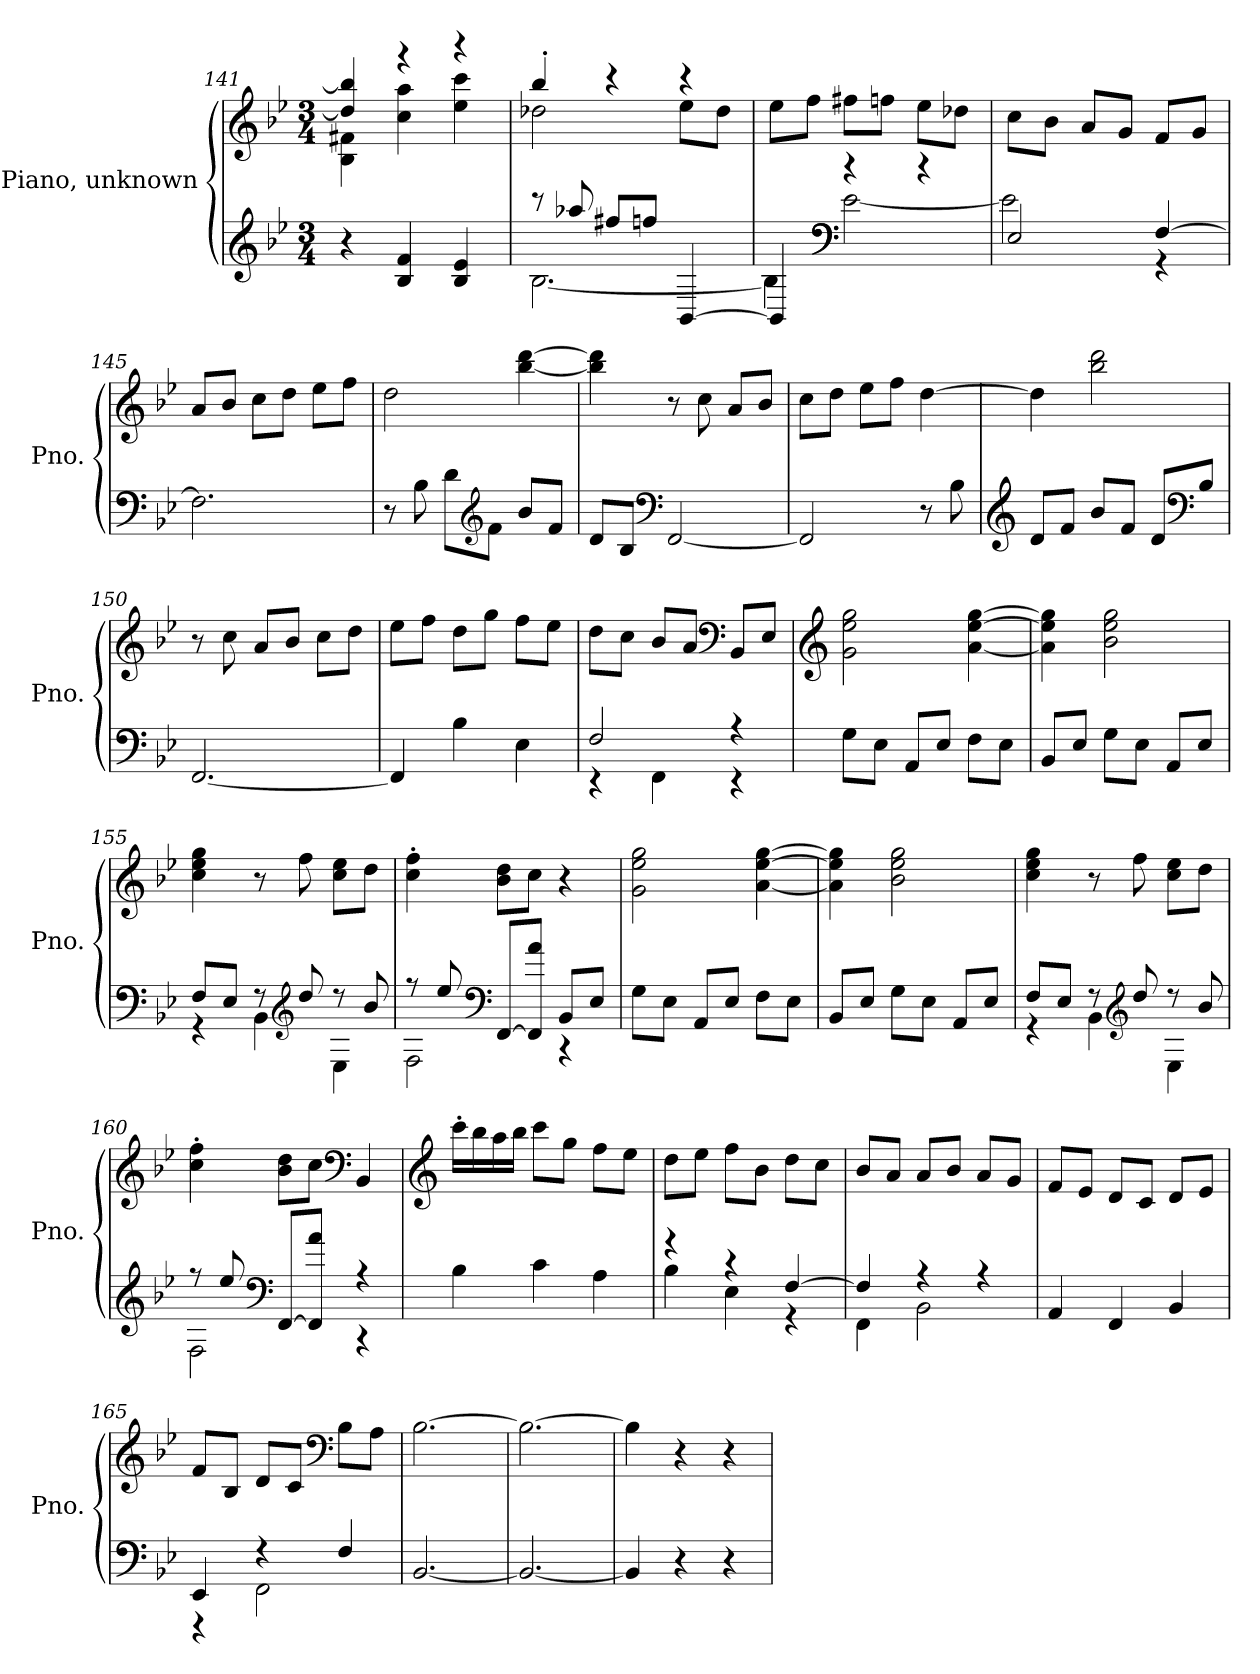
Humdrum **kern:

**kern	**kern
*part1	*part1
*staff2	*staff1
*I"Piano, unknown	*
*I'Pno.	*
!!LO:LB:g=z
*clefG2	*clefG2
*k[b-e-]	*k[b-e-]
*M3/4	*M3/4
=141	=141
*	*^
4r	4dd-/] 4bb-/]	4B-\ 4f#X\
4B-/ 4f/	4r	4cc\ 4aa\
4B-/ 4e-/	4r	4ee-\ 4ccc\
=142	=142	=142
*^	*	*
8r	[2.B-\	4bb-'/	2dd-X\
8aa-X/	.	.	.
8ff#X/L	.	4r	.
8ffn/J	.	.	.
[4BB-/	.	4r	8ee-\L
.	.	.	8dd-\J
*	*	*v	*v
=143	=143	=143
4BB-/]	4B-\]	8ee-\L
.	.	8ff\J
*clefF4	*	*
4r	[2e-\	8ff#X\L
.	.	8ffn\J
4r	.	8ee-\L
.	.	8dd-X\J
=144	=144	=144
2E-/	2e-\]	8cc\L
.	.	8b-\J
.	.	8a/L
.	.	8g/J
[4F/	4r	8f/L
.	.	8g/J
*v	*v	*
=145	=145
2.F\]	8a/L
.	8b-/J
.	8cc\L
.	8dd\J
.	8ee-\L
.	8ff\J
!!LO:LB:g=z
=146	=146
8r	2dd\
8B-\	.
8d\L	.
*clefG2	*
8f\J	.
8b-/L	[4bb-\ [4ddd\
8f/J	.
=147	=147
8d/L	4bb-\] 4ddd\]
8B-/J	.
*clefF4	*
[2FF/	8r
.	8cc\
.	8a/L
.	8b-/J
=148	=148
2FF/]	8cc\L
.	8dd\J
.	8ee-\L
.	8ff\J
8r	[4dd\
8B-\	.
=149	=149
*clefG2	*
8d/L	4dd\]
8f/J	.
8b-/L	2bb-\ 2ddd\
8f/J	.
8d/L	.
*clefF4	*
8B-/J	.
=150	=150
[2.FF/	8r
.	8cc\
.	8a/L
.	8b-/J
.	8cc\L
.	8dd\J
!!LO:PB:g=z
=151	=151
4FF/]	8ee-\L
.	8ff\J
4B-\	8dd\L
.	8gg\J
4E-\	8ff\L
.	8ee-\J
=152	=152
*^	*
2F/	4r	8dd\L
.	.	8cc\J
.	4FF\	8b-/L
.	.	8a/J
*	*	*clefF4
4r	4r	8BB-/L
.	.	8E-/J
*v	*v	*
=153	=153
*	*clefG2
8G\L	2g\ 2ee-\ 2gg\
8E-\J	.
8AA/L	.
8E-/J	.
8F\L	[4a\ [4ee-\ [4gg\
8E-\J	.
=154	=154
8BB-/L	4a\] 4ee-\] 4gg\]
8E-/J	.
8G\L	2b-\ 2ee-\ 2gg\
8E-\J	.
8AA/L	.
8E-/J	.
=155	=155
*^	*
8F/L	4r	4cc\ 4ee-\ 4gg\
8E-/J	.	.
8r	4BB-\	8r
*clefG2	*	*
8dd/	.	8ff\
8r	4E-\	8cc\ 8ee-\L
8b-/	.	8dd\J
!!LO:LB:g=z
=156	=156	=156
8r	2F\	4cc\' 4ff\'
8ee-/	.	.
*clefF4	*	*
[8FF/L	.	8b-\ 8dd\L
8FF/] 8a/J	.	8cc\J
8BB-/L	4r	4r
8E-/J	.	.
*v	*v	*
=157	=157
8G\L	2g\ 2ee-\ 2gg\
8E-\J	.
8AA/L	.
8E-/J	.
8F\L	[4a\ [4ee-\ [4gg\
8E-\J	.
=158	=158
8BB-/L	4a\] 4ee-\] 4gg\]
8E-/J	.
8G\L	2b-\ 2ee-\ 2gg\
8E-\J	.
8AA/L	.
8E-/J	.
=159	=159
*^	*
8F/L	4r	4cc\ 4ee-\ 4gg\
8E-/J	.	.
8r	4BB-\	8r
*clefG2	*	*
8dd/	.	8ff\
8r	4E-\	8cc\ 8ee-\L
8b-/	.	8dd\J
=160	=160	=160
8r	2F\	4cc\' 4ff\'
8ee-/	.	.
*clefF4	*	*
[8FF/L	.	8b-\ 8dd\L
8FF/] 8a/J	.	8cc\J
*	*	*clefF4
4r	4r	4BB-/
*v	*v	*
!!LO:LB:g=z
=161	=161
*	*clefG2
4B-\	16ccc'\LL
.	16bb-\
.	16aa\
.	16bb-\JJ
4c\	8ccc\L
.	8gg\J
4A\	8ff\L
.	8ee-\J
=162	=162
*^	*
4r	4B-\	8dd\L
.	.	8ee-\J
4r	4E-\	8ff\L
.	.	8b-\J
[4F/	4r	8dd\L
.	.	8cc\J
=163	=163	=163
4F/]	4FF\	8b-/L
.	.	8a/J
4r	2BB-\	8a/L
.	.	8b-/J
4r	.	8a/L
.	.	8g/J
*v	*v	*
=164	=164
4AA/	8f/L
.	8e-/J
4FF/	8d/L
.	8c/J
4BB-/	8d/L
.	8e-/J
=165	=165
*^	*
4EE-/	4r	8f/L
.	.	8B-/J
4r	2FF\	8d/L
.	.	8c/J
*	*	*clefF4
4F/	.	8B-\L
.	.	8A\J
*v	*v	*
=166	=166
[2.BB-/	[2.B-\
=167	=167
2.BB-/_	2.B-\_
!!LO:LB:g=z
=168	=168
4BB-/]	4B-\]
4r	4r
4r	4r
=	=
*-	*-
